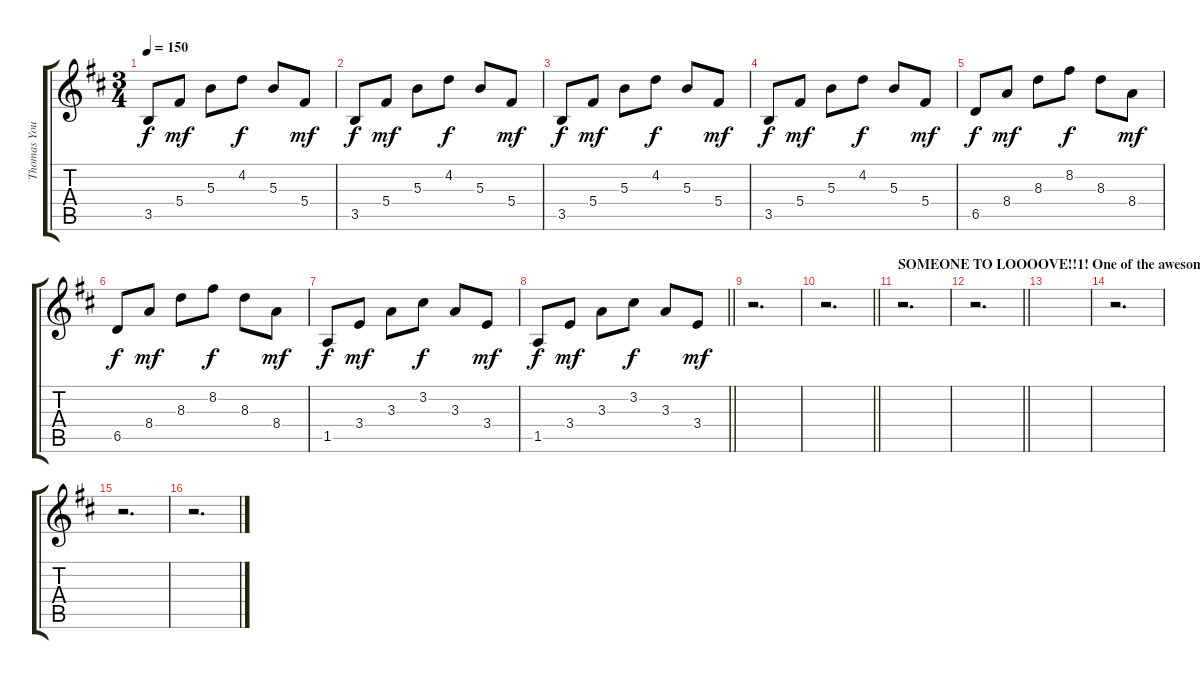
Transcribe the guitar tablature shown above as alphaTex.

\track ("Thomas Youngblood (acoustic)" "Thomas You") {instrument acousticguitarsteel}
\staff {score tabs}
\tuning (Eb4 Bb3 Gb3 Db3 Ab2 Eb2) {hide}
\ts (3 4)
\tempo 150
\clef g2
\ks bminor
3.5.8{dy f} 5.4.8{dy mf} 5.3.8 4.2.8{dy f} 5.3.8 5.4.8{dy mf} |
3.5.8{dy f} 5.4.8{dy mf} 5.3.8 4.2.8{dy f} 5.3.8 5.4.8{dy mf} |
3.5.8{dy f} 5.4.8{dy mf} 5.3.8 4.2.8{dy f} 5.3.8 5.4.8{dy mf} |
3.5.8{dy f} 5.4.8{dy mf} 5.3.8 4.2.8{dy f} 5.3.8 5.4.8{dy mf} |
6.5.8{dy f} 8.4.8{dy mf} 8.3.8 8.2.8{dy f} 8.3.8 8.4.8{dy mf} |
6.5.8{dy f} 8.4.8{dy mf} 8.3.8 8.2.8{dy f} 8.3.8 8.4.8{dy mf} |
1.5.8{dy f} 3.4.8{dy mf} 3.3.8 3.2.8{dy f} 3.3.8 3.4.8{dy mf} |
\barLineRight lightlight
1.5.8{dy f} 3.4.8{dy mf} 3.3.8 3.2.8{dy f} 3.3.8 3.4.8{dy mf} |
r.2{d} |
\barLineRight lightlight
r.2{d} |
\section ("" "SOMEONE TO LOOOOVE!!1! One of the awesomest parts/riffs ever")
r.2{d} |
\barLineRight lightlight
r.2{d} |
|
r.2{d} |
r.2{d} |
r.2{d}
